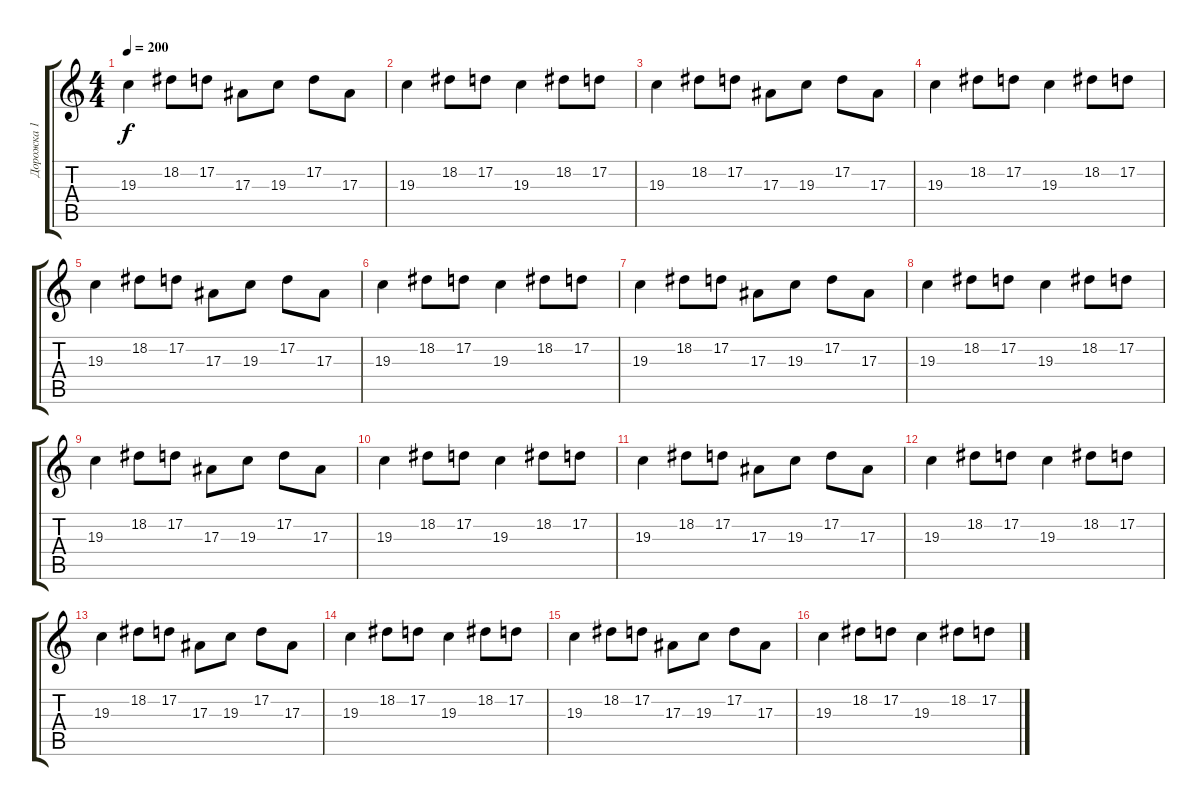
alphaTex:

\track ("Дорожка 1" "Дорожка 1") {instrument koto}
\staff {score tabs}
\tuning (D4 A3 F3 C3 G2 D2) {hide}
\ts (4 4)
\tempo 200
\clef g2
\ks c
19.3.4{dy f} 18.2.8 17.2.8 17.3.8 19.3.8 17.2.8 17.3.8 |
19.3.4 18.2.8 17.2.8 19.3.4 18.2.8 17.2.8 |
19.3.4 18.2.8 17.2.8 17.3.8 19.3.8 17.2.8 17.3.8 |
19.3.4 18.2.8 17.2.8 19.3.4 18.2.8 17.2.8 |
19.3.4 18.2.8 17.2.8 17.3.8 19.3.8 17.2.8 17.3.8 |
19.3.4 18.2.8 17.2.8 19.3.4 18.2.8 17.2.8 |
19.3.4 18.2.8 17.2.8 17.3.8 19.3.8 17.2.8 17.3.8 |
19.3.4 18.2.8 17.2.8 19.3.4 18.2.8 17.2.8 |
19.3.4 18.2.8 17.2.8 17.3.8 19.3.8 17.2.8 17.3.8 |
19.3.4 18.2.8 17.2.8 19.3.4 18.2.8 17.2.8 |
19.3.4 18.2.8 17.2.8 17.3.8 19.3.8 17.2.8 17.3.8 |
19.3.4 18.2.8 17.2.8 19.3.4 18.2.8 17.2.8 |
19.3.4 18.2.8 17.2.8 17.3.8 19.3.8 17.2.8 17.3.8 |
19.3.4 18.2.8 17.2.8 19.3.4 18.2.8 17.2.8 |
19.3.4 18.2.8 17.2.8 17.3.8 19.3.8 17.2.8 17.3.8 |
19.3.4 18.2.8 17.2.8 19.3.4 18.2.8 17.2.8
